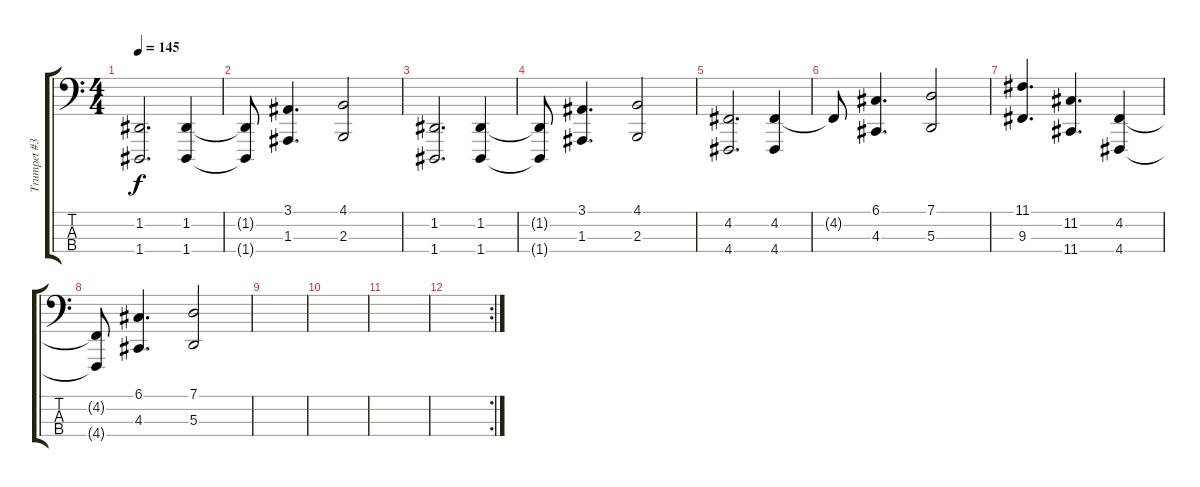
\track ("Trumpet #3" "Trumpet #3") {instrument trumpet}
\staff {score tabs}
\tuning (G2 D2 A1 D1) {hide}
\ts (4 4)
\tempo 145
\clef f4
\ks c
(1.2 1.4).2{d dy f} (1.2 1.4).4 |
(1.2{t} 1.4{t}).8 (3.1 1.3).4{d} (4.1 2.3).2 |
(1.2 1.4).2{d} (1.2 1.4).4 |
(1.2{t} 1.4{t}).8 (3.1 1.3).4{d} (4.1 2.3).2 |
(4.2 4.4).2{d} (4.2 4.4).4 |
4.2{t}.8 (6.1 4.3).4{d} (7.1 5.3).2 |
(11.1 9.3).4{d} (11.2 11.4).4{d} (4.2 4.4).4 |
(4.2{t} 4.4{t}).8 (6.1 4.3).4{d} (7.1 5.3).2 |
|
|
|
\rc 2
